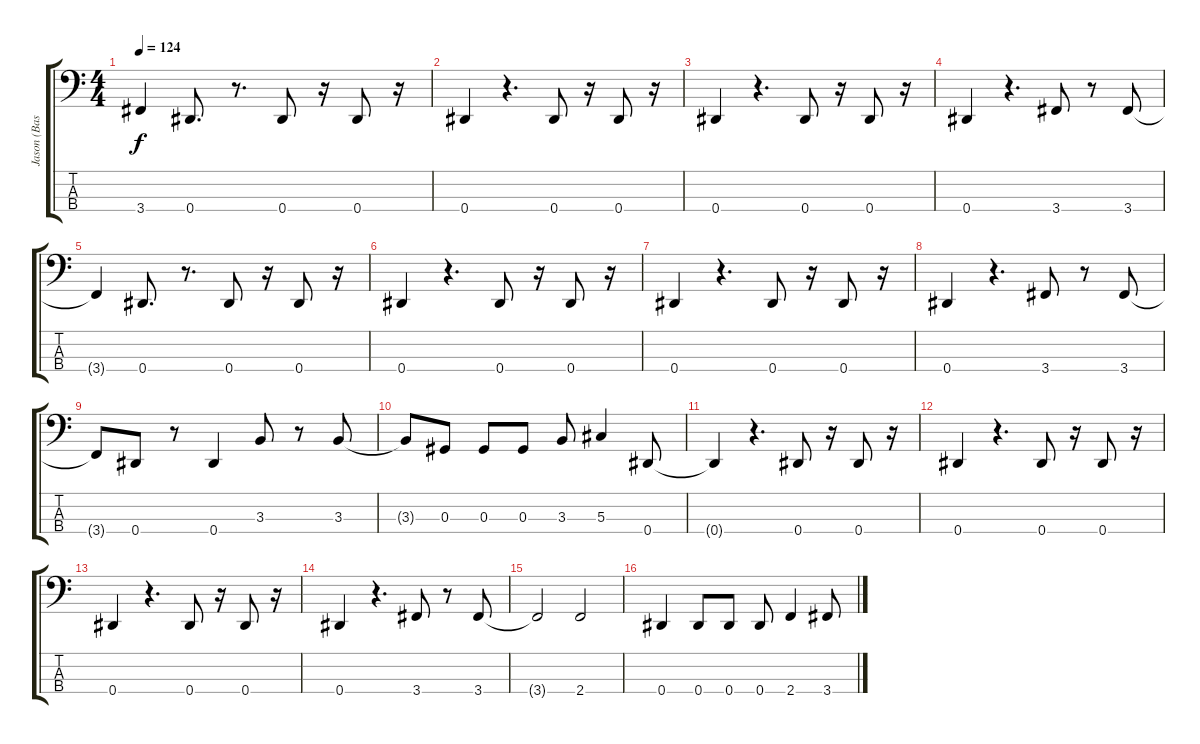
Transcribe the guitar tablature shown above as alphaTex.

\track ("Jason (Bass)" "Jason (Bas") {instrument electricbasspick}
\staff {score tabs}
\tuning (Gb2 Db2 Ab1 Eb1) {hide}
\ts (4 4)
\tempo 124
\clef f4
\ks c
3.4{t}.4{dy f} 0.4.8{d} r.8{d} 0.4.8 r.16 0.4.8 r.16 |
0.4.4 r.4{d} 0.4.8 r.16 0.4.8 r.16 |
0.4.4 r.4{d} 0.4.8 r.16 0.4.8 r.16 |
0.4.4 r.4{d} 3.4.8 r.8 3.4.8 |
3.4{t}.4 0.4.8{d} r.8{d} 0.4.8 r.16 0.4.8 r.16 |
0.4.4 r.4{d} 0.4.8 r.16 0.4.8 r.16 |
0.4.4 r.4{d} 0.4.8 r.16 0.4.8 r.16 |
0.4.4 r.4{d} 3.4.8 r.8 3.4.8 |
3.4{t}.8 0.4.8 r.8 0.4.4 3.3.8 r.8 3.3.8 |
3.3{t}.8 0.3.8 0.3.8 0.3.8 3.3.8 5.3.4 0.4.8 |
0.4{t}.4 r.4{d} 0.4.8 r.16 0.4.8 r.16 |
0.4.4 r.4{d} 0.4.8 r.16 0.4.8 r.16 |
0.4.4 r.4{d} 0.4.8 r.16 0.4.8 r.16 |
0.4.4 r.4{d} 3.4.8 r.8 3.4.8 |
3.4{t}.2 2.4.2 |
0.4.4 0.4.8 0.4.8 0.4.8 2.4.4 3.4.8
